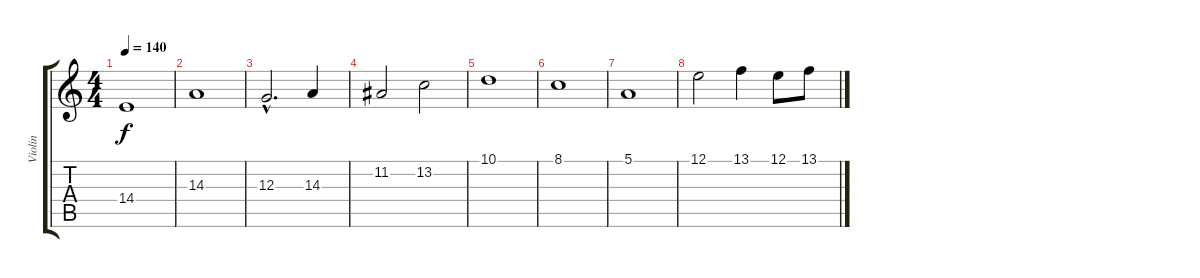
\track ("Violin" "Violin") {instrument violin}
\staff {score tabs}
\tuning (E4 B3 G3 D3 A2 E2) {hide}
\ts (4 4)
\tempo 140
\clef g2
\ks c
14.4.1{dy f volume 14} |
14.3.1 |
12.3{hac}.2{d} 14.3.4 |
11.2.2 13.2.2 |
10.1.1 |
8.1.1 |
5.1.1 |
12.1.2 13.1.4 12.1.8 13.1.8
